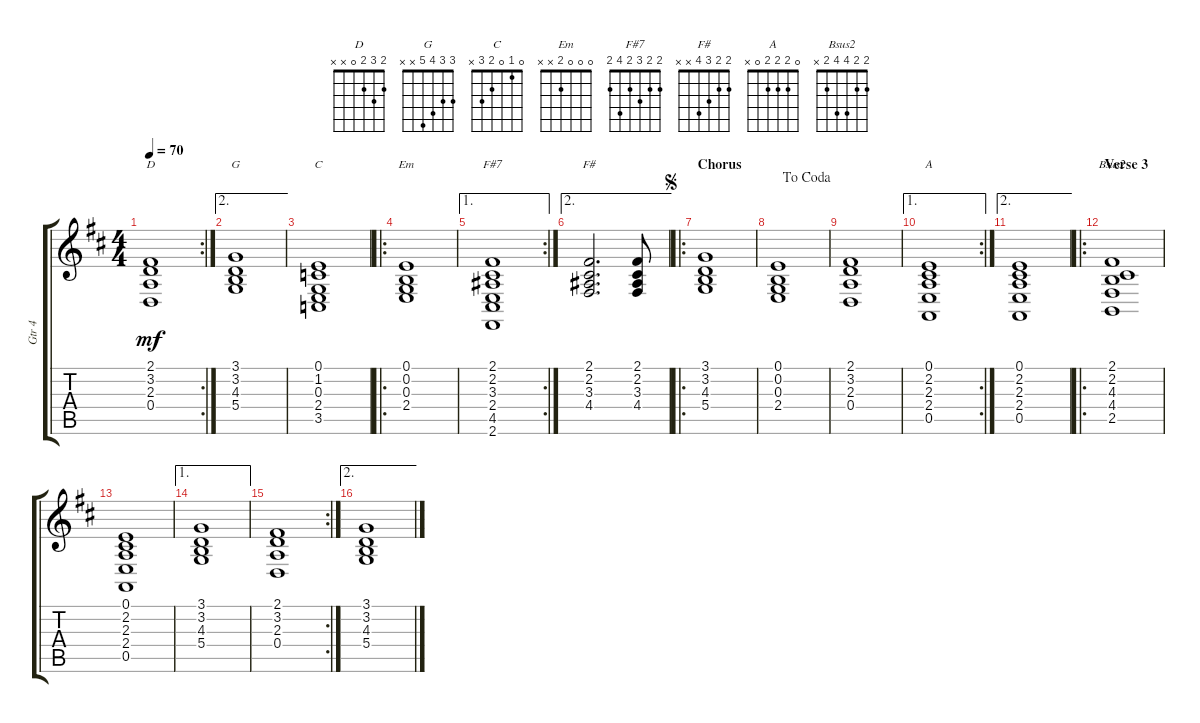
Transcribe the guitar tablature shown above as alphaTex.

\track ("Gtr 4" "Gtr 4") {instrument acousticgrandpiano}
\staff {score tabs}
\tuning (E4 B3 G3 D3 A2 E2) {hide}
\chord ("D" 2 3 2 0 x x)
\chord ("G" 3 3 4 5 x x)
\chord ("C" 0 1 0 2 3 x)
\chord ("Em" 0 0 0 2 x x)
\chord ("F#7" 2 2 3 2 4 2)
\chord ("F#" 2 2 3 4 x x)
\chord ("A" 0 2 2 2 0 x)
\chord ("Bsus2" 2 2 4 4 2 x)
\rc 2
\ts (4 4)
\tempo 70
\clef g2
\ks d
(2.1 3.2 2.3 0.4).1{ch "D" dy mf} |
\ae 2
(3.1 3.2 4.3 5.4).1{ch "G"} |
(0.1 1.2 0.3 2.4 3.5).1{ch "C"} |
\ro
(0.1 0.2 0.3 2.4).1{ch "Em"} |
\ae 1
\rc 2
(2.1 2.2 3.3 2.4 4.5 2.6).1{ch "F#7"} |
\ae 2
(2.1 2.2 3.3 4.4).2{d ch "F#"} (2.1 2.2 3.3 4.4).8 |
\ro
\section ("" "Chorus")
\jump segno
(3.1 3.2 4.3 5.4).1 |
\jump dacoda
(0.1 0.2 0.3 2.4).1 |
(2.1 3.2 2.3 0.4).1 |
\ae 1
\rc 2
(0.1 2.2 2.3 2.4 0.5).1{ch "A"} |
\ae 2
(0.1 2.2 2.3 2.4 0.5).1 |
\ro
\section ("" "Verse 3")
(2.1 2.2 4.3 4.4 2.5).1{ch "Bsus2"} |
(0.1 2.2 2.3 2.4 0.5).1 |
\ae 1
(3.1 3.2 4.3 5.4).1 |
\rc 2
(2.1 3.2 2.3 0.4).1 |
\ae 2
(3.1 3.2 4.3 5.4).1
